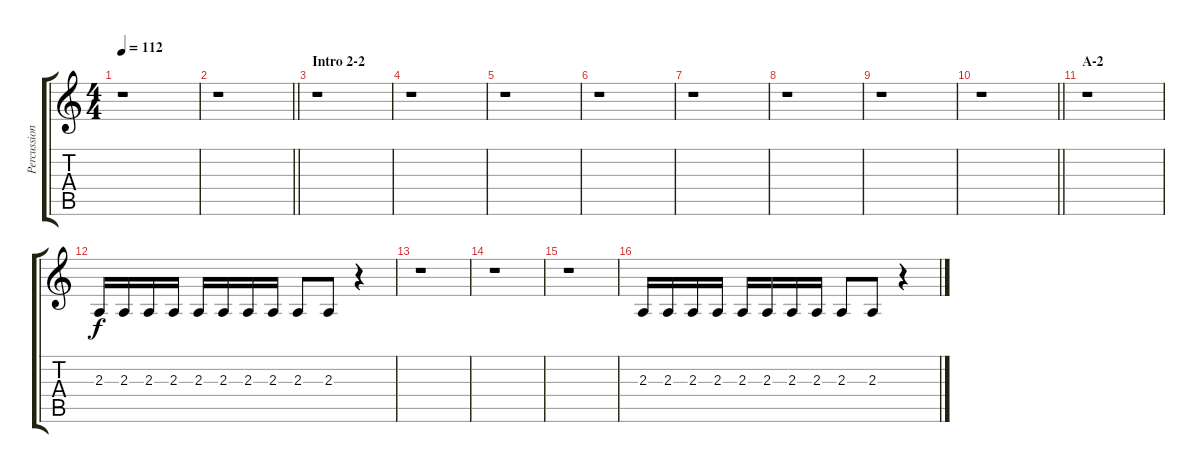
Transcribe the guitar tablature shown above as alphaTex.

\track ("Percussion" "Percussion") {instrument woodblock}
\staff {score tabs}
\tuning (E4 B3 G3 D3 A2 E2) {hide}
\ts (4 4)
\tempo 112
\clef g2
\ks c
r.1{dy f} |
\barLineRight lightlight
r.1 |
\section ("" "Intro 2-2")
r.1 |
r.1 |
r.1 |
r.1 |
r.1 |
r.1 |
r.1 |
\barLineRight lightlight
r.1 |
\section ("" "A-2")
r.1 |
2.3.16 2.3.16 2.3.16 2.3.16 2.3.16 2.3.16 2.3.16 2.3.16 2.3.8 2.3.8 r.4 |
r.1 |
r.1 |
r.1 |
2.3.16 2.3.16 2.3.16 2.3.16 2.3.16 2.3.16 2.3.16 2.3.16 2.3.8 2.3.8 r.4
